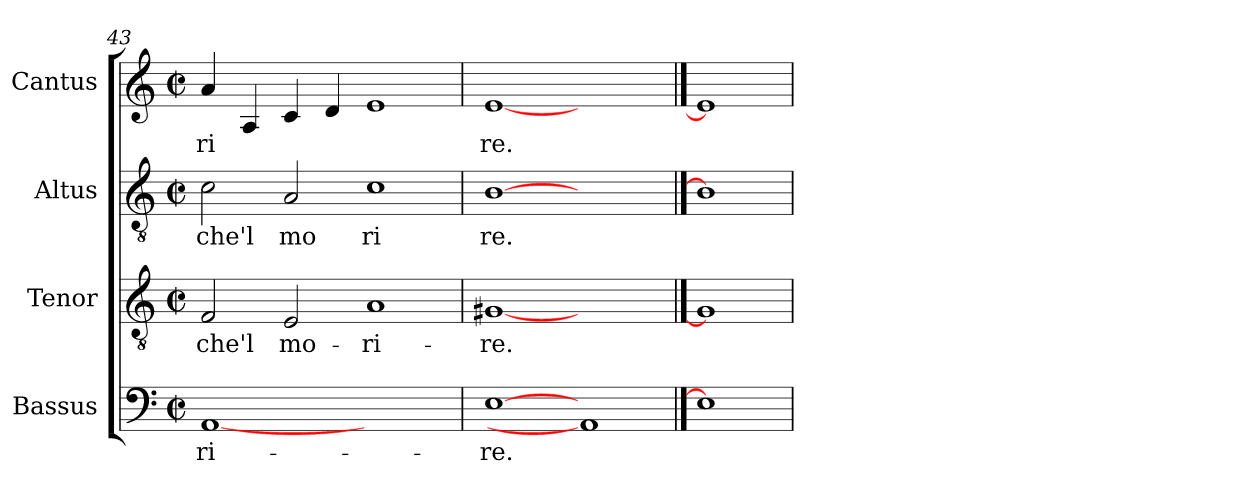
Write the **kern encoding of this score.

**kern	**text	**kern	**text	**kern	**text	**kern	**text
*part4	*part4	*part3	*part3	*part2	*part2	*part1	*part1
*staff4	*staff4	*staff3	*staff3	*staff2	*staff2	*staff1	*staff1
*I"Bassus	*	*I"Tenor	*	*I"Altus	*	*I"Cantus	*
*clefF4	*	*clefGv2	*	*clefGv2	*	*clefG2	*
*k[]	*	*k[]	*	*k[]	*	*k[]	*
*C:	*	*C:	*	*C:	*	*C:	*
*M2/2	*	*M2/2	*	*M2/2	*	*M2/2	*
*met(c|)	*	*met(c|)	*	*met(c|)	*	*met(c|)	*
=43	=43	=43	=43	=43	=43	=43	=43
!	!LO:LY:b:cj	!	!LO:LY:b:cj	!	!LO:LY:b:cj	!	!LO:LY:b:cj
[1AA	-ri-	2F/	che'l	2c\	che'l	4a/	ri
!	!	!	!	!	!	!	!LO:LY:b:cj
.	.	.	.	.	.	4A/	.
!	!	!	!LO:LY:b:cj	!	!LO:LY:b:cj	!	!LO:LY:b:cj
.	.	2E/	mo-	2A/	mo	4c/	.
!	!	!	!	!	!	!	!LO:LY:b:cj
.	.	.	.	.	.	4d/	.
!	!	!	!LO:LY:b:cj	!	!LO:LY:b:cj	!	!LO:LY:b:cj
1ryy	.	1A	-ri-	1c	ri	1e	.
=44	=44	=44	=44	=44	=44	=44	=44
!	!LO:LY:b:cj	!	!LO:LY:b:cj	!	!LO:LY:b:cj	!	!LO:LY:b:cj
[1E	-re.	[1G#X	-re.	[1B	re.	[1e	re.
1AA]	.	1ryy	.	1ryy	.	1ryy	.
==45	==45	==45	==45	==45	==45	==45	==45
1E]	.	1G#]	.	1B]	.	1e]	.
=	=	=	=	=	=	=	=
*-	*-	*-	*-	*-	*-	*-	*-
